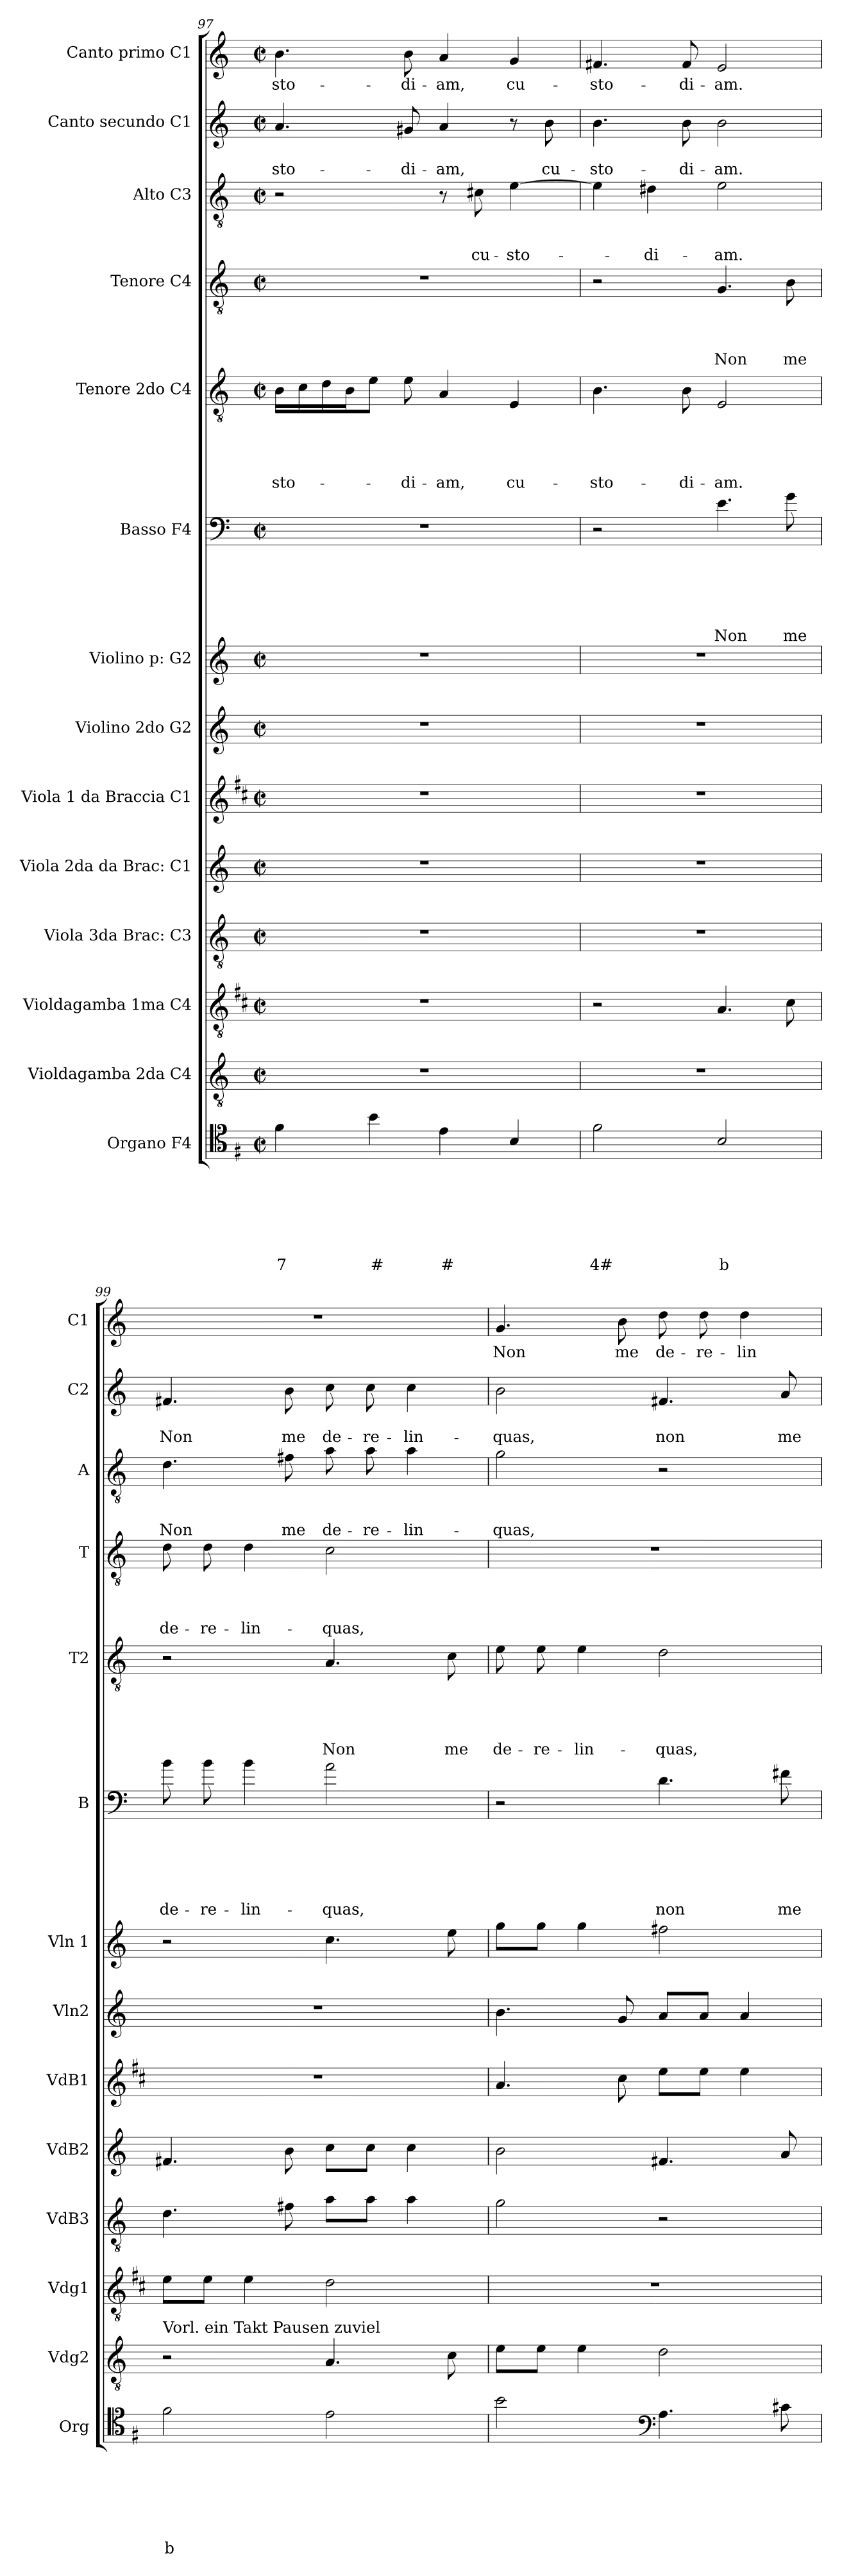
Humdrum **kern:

**kern	**text	**text	**text	**text	**text	**text	**text	**kern	**kern	**kern	**kern	**kern	**kern	**kern	**kern	**text	**text	**text	**text	**text	**text	**kern	**text	**text	**text	**text	**text	**kern	**text	**text	**text	**text	**kern	**text	**text	**text	**kern	**text	**text	**kern	**text
*part14	*part14	*part14	*part14	*part14	*part14	*part14	*part14	*part13	*part12	*part11	*part10	*part9	*part8	*part7	*part6	*part6	*part6	*part6	*part6	*part6	*part6	*part5	*part5	*part5	*part5	*part5	*part5	*part4	*part4	*part4	*part4	*part4	*part3	*part3	*part3	*part3	*part2	*part2	*part2	*part1	*part1
*staff14	*staff14	*staff14	*staff14	*staff14	*staff14	*staff14	*staff14	*staff13	*staff12	*staff11	*staff10	*staff9	*staff8	*staff7	*staff6	*staff6	*staff6	*staff6	*staff6	*staff6	*staff6	*staff5	*staff5	*staff5	*staff5	*staff5	*staff5	*staff4	*staff4	*staff4	*staff4	*staff4	*staff3	*staff3	*staff3	*staff3	*staff2	*staff2	*staff2	*staff1	*staff1
*I"Organo F4	*	*	*	*	*	*	*	*I"Violdagamba 2da C4	*I"Violdagamba 1ma C4	*I"Viola 3da Brac: C3	*I"Viola 2da da Brac: C1	*I"Viola 1 da Braccia C1	*I"Violino 2do G2	*I"Violino p: G2	*I"Basso F4	*	*	*	*	*	*	*I"Tenore 2do C4	*	*	*	*	*	*I"Tenore C4	*	*	*	*	*I"Alto C3	*	*	*	*I"Canto secundo C1	*	*	*I"Canto primo C1	*
*I'Org	*	*	*	*	*	*	*	*I'Vdg2	*I'Vdg1	*I'VdB3	*I'VdB2	*I'VdB1	*I'Vln2	*I'Vln 1	*I'B	*	*	*	*	*	*	*I'T2	*	*	*	*	*	*I'T	*	*	*	*	*I'A	*	*	*	*I'C2	*	*	*I'C1	*
*clefC4	*	*	*	*	*	*	*	*clefGv2	*clefGv2	*clefGv2	*clefG2	*clefG2	*clefG2	*clefG2	*clefF4	*	*	*	*	*	*	*clefGv2	*	*	*	*	*	*clefGv2	*	*	*	*	*clefGv2	*	*	*	*clefG2	*	*	*clefG2	*
*ITrd4c7	*	*	*	*	*	*	*	*	*ITrd1c2	*	*	*ITrd1c2	*	*	*ITrd8c14	*	*	*	*	*	*	*	*	*	*	*	*	*	*	*	*	*	*	*	*	*	*	*	*	*	*
*k[]	*	*	*	*	*	*	*	*k[]	*k[]	*k[]	*k[]	*k[]	*k[]	*k[]	*k[]	*	*	*	*	*	*	*k[]	*	*	*	*	*	*k[]	*	*	*	*	*k[]	*	*	*	*k[]	*	*	*k[]	*
*C:	*	*	*	*	*	*	*	*C:	*C:	*C:	*C:	*C:	*C:	*C:	*C:	*	*	*	*	*	*	*C:	*	*	*	*	*	*C:	*	*	*	*	*C:	*	*	*	*C:	*	*	*C:	*
*M2/2	*	*	*	*	*	*	*	*M2/2	*M2/2	*M2/2	*M2/2	*M2/2	*M2/2	*M2/2	*M2/2	*	*	*	*	*	*	*M2/2	*	*	*	*	*	*M2/2	*	*	*	*	*M2/2	*	*	*	*M2/2	*	*	*M2/2	*
*met(c|)	*	*	*	*	*	*	*	*met(c|)	*met(c|)	*met(c|)	*met(c|)	*met(c|)	*met(c|)	*met(c|)	*met(c|)	*	*	*	*	*	*	*met(c|)	*	*	*	*	*	*met(c|)	*	*	*	*	*met(c|)	*	*	*	*met(c|)	*	*	*met(c|)	*
=97	=97	=97	=97	=97	=97	=97	=97	=97	=97	=97	=97	=97	=97	=97	=97	=97	=97	=97	=97	=97	=97	=97	=97	=97	=97	=97	=97	=97	=97	=97	=97	=97	=97	=97	=97	=97	=97	=97	=97	=97	=97
!	!	!	!	!	!	!	!LO:LY:b	!	!	!	!	!	!	!	!	!	!	!	!	!	!	!	!	!	!	!	!LO:LY:b	!	!	!	!	!	!	!	!	!	!	!	!LO:LY:b	!	!LO:LY:b
4B\	.	.	.	.	.	.	7	1r	1r	1r	1r	1r	1r	1r	1r	.	.	.	.	.	.	16B\LL	.	.	.	.	-sto-	1r	.	.	.	.	2r	.	.	.	4.a/	.	-sto-	4.b\	-sto-
.	.	.	.	.	.	.	.	.	.	.	.	.	.	.	.	.	.	.	.	.	.	16c\	.	.	.	.	.	.	.	.	.	.	.	.	.	.	.	.	.	.	.
.	.	.	.	.	.	.	.	.	.	.	.	.	.	.	.	.	.	.	.	.	.	16d\	.	.	.	.	.	.	.	.	.	.	.	.	.	.	.	.	.	.	.
.	.	.	.	.	.	.	.	.	.	.	.	.	.	.	.	.	.	.	.	.	.	16B\J	.	.	.	.	.	.	.	.	.	.	.	.	.	.	.	.	.	.	.
!	!	!	!	!	!	!	!LO:LY:b	!	!	!	!	!	!	!	!	!	!	!	!	!	!	!	!	!	!	!	!	!	!	!	!	!	!	!	!	!	!	!	!	!	!
4e\	.	.	.	.	.	.	#	.	.	.	.	.	.	.	.	.	.	.	.	.	.	8e\J	.	.	.	.	.	.	.	.	.	.	.	.	.	.	.	.	.	.	.
!	!	!	!	!	!	!	!	!	!	!	!	!	!	!	!	!	!	!	!	!	!	!	!	!	!	!	!LO:LY:b	!	!	!	!	!	!	!	!	!	!	!	!LO:LY:b	!	!LO:LY:b
.	.	.	.	.	.	.	.	.	.	.	.	.	.	.	.	.	.	.	.	.	.	8e\	.	.	.	.	-di-	.	.	.	.	.	.	.	.	.	8g#X/	.	-di-	8b\	-di-
!	!	!	!	!	!	!	!LO:LY:b	!	!	!	!	!	!	!	!	!	!	!	!	!	!	!	!	!	!	!	!LO:LY:b	!	!	!	!	!	!	!	!	!	!	!	!LO:LY:b	!	!LO:LY:b
4A\	.	.	.	.	.	.	#	.	.	.	.	.	.	.	.	.	.	.	.	.	.	4A/	.	.	.	.	-am,	.	.	.	.	.	8r	.	.	.	4a/	.	-am,	4a/	-am,
!	!	!	!	!	!	!	!	!	!	!	!	!	!	!	!	!	!	!	!	!	!	!	!	!	!	!	!	!	!	!	!	!	!	!	!	!LO:LY:b	!	!	!	!	!
.	.	.	.	.	.	.	.	.	.	.	.	.	.	.	.	.	.	.	.	.	.	.	.	.	.	.	.	.	.	.	.	.	8c#X\	.	.	cu-	.	.	.	.	.
!	!	!	!	!	!	!	!	!	!	!	!	!	!	!	!	!	!	!	!	!	!	!	!	!	!	!	!LO:LY:b	!	!	!	!	!	!	!	!	!LO:LY:b	!	!	!	!	!LO:LY:b
4E/	.	.	.	.	.	.	.	.	.	.	.	.	.	.	.	.	.	.	.	.	.	4E/	.	.	.	.	cu-	.	.	.	.	.	[4e\	.	.	-sto-	8r	.	.	4g/	cu-
!	!	!	!	!	!	!	!	!	!	!	!	!	!	!	!	!	!	!	!	!	!	!	!	!	!	!	!	!	!	!	!	!	!	!	!	!	!	!	!LO:LY:b	!	!
.	.	.	.	.	.	.	.	.	.	.	.	.	.	.	.	.	.	.	.	.	.	.	.	.	.	.	.	.	.	.	.	.	.	.	.	.	8b\	.	cu-	.	.
=98	=98	=98	=98	=98	=98	=98	=98	=98	=98	=98	=98	=98	=98	=98	=98	=98	=98	=98	=98	=98	=98	=98	=98	=98	=98	=98	=98	=98	=98	=98	=98	=98	=98	=98	=98	=98	=98	=98	=98	=98	=98
!	!	!	!	!	!	!	!LO:LY:b	!	!	!	!	!	!	!	!	!	!	!	!	!	!	!	!	!	!	!	!LO:LY:b	!	!	!	!	!	!	!	!	!	!	!	!LO:LY:b	!	!LO:LY:b
2B\	.	.	.	.	.	.	4#	1r	2r	1r	1r	1r	1r	1r	2r	.	.	.	.	.	.	4.B\	.	.	.	.	-sto-	2r	.	.	.	.	4e\]	.	.	.	4.b\	.	-sto-	4.f#/	-sto-
!	!	!	!	!	!	!	!	!	!	!	!	!	!	!	!	!	!	!	!	!	!	!	!	!	!	!	!	!	!	!	!	!	!	!	!	!LO:LY:b	!	!	!	!	!
.	.	.	.	.	.	.	.	.	.	.	.	.	.	.	.	.	.	.	.	.	.	.	.	.	.	.	.	.	.	.	.	.	4d#X\	.	.	-di-	.	.	.	.	.
!	!	!	!	!	!	!	!	!	!	!	!	!	!	!	!	!	!	!	!	!	!	!	!	!	!	!	!LO:LY:b	!	!	!	!	!	!	!	!	!	!	!	!LO:LY:b	!	!LO:LY:b
.	.	.	.	.	.	.	.	.	.	.	.	.	.	.	.	.	.	.	.	.	.	8B\	.	.	.	.	-di-	.	.	.	.	.	.	.	.	.	8b\	.	-di-	8f#/	-di-
!	!	!	!	!	!	!	!LO:LY:b	!	!	!	!	!	!	!	!	!	!	!	!	!	!LO:LY:b	!	!	!	!	!	!LO:LY:b	!	!	!	!	!LO:LY:b	!	!	!	!LO:LY:b	!	!	!LO:LY:b	!	!LO:LY:b
2E/	.	.	.	.	.	.	b	.	4.G/	.	.	.	.	.	4.E\	.	.	.	.	.	Non	2E/	.	.	.	.	-am.	4.G/	.	.	.	Non	2e\	.	.	-am.	2b\	.	-am.	2e/	-am.
!	!	!	!	!	!	!	!	!	!	!	!	!	!	!	!	!	!	!	!	!	!LO:LY:b	!	!	!	!	!	!	!	!	!	!	!LO:LY:b	!	!	!	!	!	!	!	!	!
.	.	.	.	.	.	.	.	.	8B\	.	.	.	.	.	8G\	.	.	.	.	.	me	.	.	.	.	.	.	8B\	.	.	.	me	.	.	.	.	.	.	.	.	.
!!LO:PB:g=z
=99	=99	=99	=99	=99	=99	=99	=99	=99	=99	=99	=99	=99	=99	=99	=99	=99	=99	=99	=99	=99	=99	=99	=99	=99	=99	=99	=99	=99	=99	=99	=99	=99	=99	=99	=99	=99	=99	=99	=99	=99	=99
!	!	!	!	!	!	!	!	!LO:TX:a:t=Vorl. ein Takt Pausen zuviel	!	!	!	!	!	!	!	!	!	!	!	!	!	!	!	!	!	!	!	!	!	!	!	!	!	!	!	!	!	!	!	!	!
!	!	!	!	!	!	!	!LO:LY:b	!	!	!	!	!	!	!	!	!	!	!	!	!	!LO:LY:b	!	!	!	!	!	!	!	!	!	!	!LO:LY:b	!	!	!	!LO:LY:b	!	!	!LO:LY:b	!	!
2B\	.	.	.	.	.	.	b	2r	8d\L	4.d\	4.f#X/	1r	1r	2r	8B\	.	.	.	.	.	de-	2r	.	.	.	.	.	8d\	.	.	.	de-	4.d\	.	.	Non	4.f#/	.	Non	1r	.
!	!	!	!	!	!	!	!	!	!	!	!	!	!	!	!	!	!	!	!	!	!LO:LY:b	!	!	!	!	!	!	!	!	!	!	!LO:LY:b	!	!	!	!	!	!	!	!	!
.	.	.	.	.	.	.	.	.	8d\J	.	.	.	.	.	8B\	.	.	.	.	.	-re-	.	.	.	.	.	.	8d\	.	.	.	-re-	.	.	.	.	.	.	.	.	.
!	!	!	!	!	!	!	!	!	!	!	!	!	!	!	!	!	!	!	!	!	!LO:LY:b	!	!	!	!	!	!	!	!	!	!	!LO:LY:b	!	!	!	!	!	!	!	!	!
.	.	.	.	.	.	.	.	.	4d\	.	.	.	.	.	4B\	.	.	.	.	.	-lin-	.	.	.	.	.	.	4d\	.	.	.	-lin-	.	.	.	.	.	.	.	.	.
!	!	!	!	!	!	!	!	!	!	!	!	!	!	!	!	!	!	!	!	!	!	!	!	!	!	!	!	!	!	!	!	!	!	!	!	!LO:LY:b	!	!	!LO:LY:b	!	!
.	.	.	.	.	.	.	.	.	.	8f#X\	8b\	.	.	.	.	.	.	.	.	.	.	.	.	.	.	.	.	.	.	.	.	.	8f#X\	.	.	me	8b\	.	me	.	.
!	!	!	!	!	!	!	!	!	!	!	!	!	!	!	!	!	!	!	!	!	!LO:LY:b	!	!	!	!	!	!LO:LY:b	!	!	!	!	!LO:LY:b	!	!	!	!LO:LY:b	!	!	!LO:LY:b	!	!
2A\	.	.	.	.	.	.	.	4.A/	2c\	8a\L	8cc\L	.	.	4.cc\	2A\	.	.	.	.	.	-quas,	4.A/	.	.	.	.	Non	2c\	.	.	.	-quas,	8a\	.	.	de-	8cc\	.	de-	.	.
!	!	!	!	!	!	!	!	!	!	!	!	!	!	!	!	!	!	!	!	!	!	!	!	!	!	!	!	!	!	!	!	!	!	!	!	!LO:LY:b	!	!	!LO:LY:b	!	!
.	.	.	.	.	.	.	.	.	.	8a\J	8cc\J	.	.	.	.	.	.	.	.	.	.	.	.	.	.	.	.	.	.	.	.	.	8a\	.	.	-re-	8cc\	.	-re-	.	.
!	!	!	!	!	!	!	!	!	!	!	!	!	!	!	!	!	!	!	!	!	!	!	!	!	!	!	!	!	!	!	!	!	!	!	!	!LO:LY:b	!	!	!LO:LY:b	!	!
.	.	.	.	.	.	.	.	.	.	4a\	4cc\	.	.	.	.	.	.	.	.	.	.	.	.	.	.	.	.	.	.	.	.	.	4a\	.	.	-lin-	4cc\	.	-lin-	.	.
!	!	!	!	!	!	!	!	!	!	!	!	!	!	!	!	!	!	!	!	!	!	!	!	!	!	!	!LO:LY:b	!	!	!	!	!	!	!	!	!	!	!	!	!	!
.	.	.	.	.	.	.	.	8c\	.	.	.	.	.	8ee\	.	.	.	.	.	.	.	8c\	.	.	.	.	me	.	.	.	.	.	.	.	.	.	.	.	.	.	.
=100	=100	=100	=100	=100	=100	=100	=100	=100	=100	=100	=100	=100	=100	=100	=100	=100	=100	=100	=100	=100	=100	=100	=100	=100	=100	=100	=100	=100	=100	=100	=100	=100	=100	=100	=100	=100	=100	=100	=100	=100	=100
!	!	!	!	!	!	!	!	!	!	!	!	!	!	!	!	!	!	!	!	!	!	!	!	!	!	!	!LO:LY:b	!	!	!	!	!	!	!	!	!LO:LY:b	!	!	!LO:LY:b	!	!LO:LY:b
2e\	.	.	.	.	.	.	.	8e\L	1r	2g\	2b\	4.g/	4.b\	8gg\L	2r	.	.	.	.	.	.	8e\	.	.	.	.	de-	1r	.	.	.	.	2g\	.	.	-quas,	2b\	.	-quas,	4.g/	Non
!	!	!	!	!	!	!	!	!	!	!	!	!	!	!	!	!	!	!	!	!	!	!	!	!	!	!	!LO:LY:b	!	!	!	!	!	!	!	!	!	!	!	!	!	!
.	.	.	.	.	.	.	.	8e\J	.	.	.	.	.	8gg\J	.	.	.	.	.	.	.	8e\	.	.	.	.	-re-	.	.	.	.	.	.	.	.	.	.	.	.	.	.
!	!	!	!	!	!	!	!	!	!	!	!	!	!	!	!	!	!	!	!	!	!	!	!	!	!	!	!LO:LY:b	!	!	!	!	!	!	!	!	!	!	!	!	!	!
.	.	.	.	.	.	.	.	4e\	.	.	.	.	.	4gg\	.	.	.	.	.	.	.	4e\	.	.	.	.	-lin-	.	.	.	.	.	.	.	.	.	.	.	.	.	.
!	!	!	!	!	!	!	!	!	!	!	!	!	!	!	!	!	!	!	!	!	!	!	!	!	!	!	!	!	!	!	!	!	!	!	!	!	!	!	!	!	!LO:LY:b
.	.	.	.	.	.	.	.	.	.	.	.	8b\	8g/	.	.	.	.	.	.	.	.	.	.	.	.	.	.	.	.	.	.	.	.	.	.	.	.	.	.	8b\	me
*clefF4	*	*	*	*	*	*	*	*	*	*	*	*	*	*	*	*	*	*	*	*	*	*	*	*	*	*	*	*	*	*	*	*	*	*	*	*	*	*	*	*	*
!	!	!	!	!	!	!	!	!	!	!	!	!	!	!	!	!	!	!	!	!	!LO:LY:b	!	!	!	!	!	!LO:LY:b	!	!	!	!	!	!	!	!	!	!	!	!LO:LY:b	!	!LO:LY:b
4.D\	.	.	.	.	.	.	.	2d\	.	2r	4.f#X/	8dd\L	8a/L	2ff#X\	4.D\	.	.	.	.	.	non	2d\	.	.	.	.	-quas,	.	.	.	.	.	2r	.	.	.	4.f#X/	.	non	8dd\	de-
!	!	!	!	!	!	!	!	!	!	!	!	!	!	!	!	!	!	!	!	!	!	!	!	!	!	!	!	!	!	!	!	!	!	!	!	!	!	!	!	!	!LO:LY:b
.	.	.	.	.	.	.	.	.	.	.	.	8dd\J	8a/J	.	.	.	.	.	.	.	.	.	.	.	.	.	.	.	.	.	.	.	.	.	.	.	.	.	.	8dd\	-re-
!	!	!	!	!	!	!	!	!	!	!	!	!	!	!	!	!	!	!	!	!	!	!	!	!	!	!	!	!	!	!	!	!	!	!	!	!	!	!	!	!	!LO:LY:b
.	.	.	.	.	.	.	.	.	.	.	.	4dd\	4a/	.	.	.	.	.	.	.	.	.	.	.	.	.	.	.	.	.	.	.	.	.	.	.	.	.	.	4dd\	-lin-
!	!	!	!	!	!	!	!	!	!	!	!	!	!	!	!	!	!	!	!	!	!LO:LY:b	!	!	!	!	!	!	!	!	!	!	!	!	!	!	!	!	!	!LO:LY:b	!	!
8F#X\	.	.	.	.	.	.	.	.	.	.	8a/	.	.	.	8F#X\	.	.	.	.	.	me	.	.	.	.	.	.	.	.	.	.	.	.	.	.	.	8a/	.	me	.	.
=	=	=	=	=	=	=	=	=	=	=	=	=	=	=	=	=	=	=	=	=	=	=	=	=	=	=	=	=	=	=	=	=	=	=	=	=	=	=	=	=	=
*-	*-	*-	*-	*-	*-	*-	*-	*-	*-	*-	*-	*-	*-	*-	*-	*-	*-	*-	*-	*-	*-	*-	*-	*-	*-	*-	*-	*-	*-	*-	*-	*-	*-	*-	*-	*-	*-	*-	*-	*-	*-
